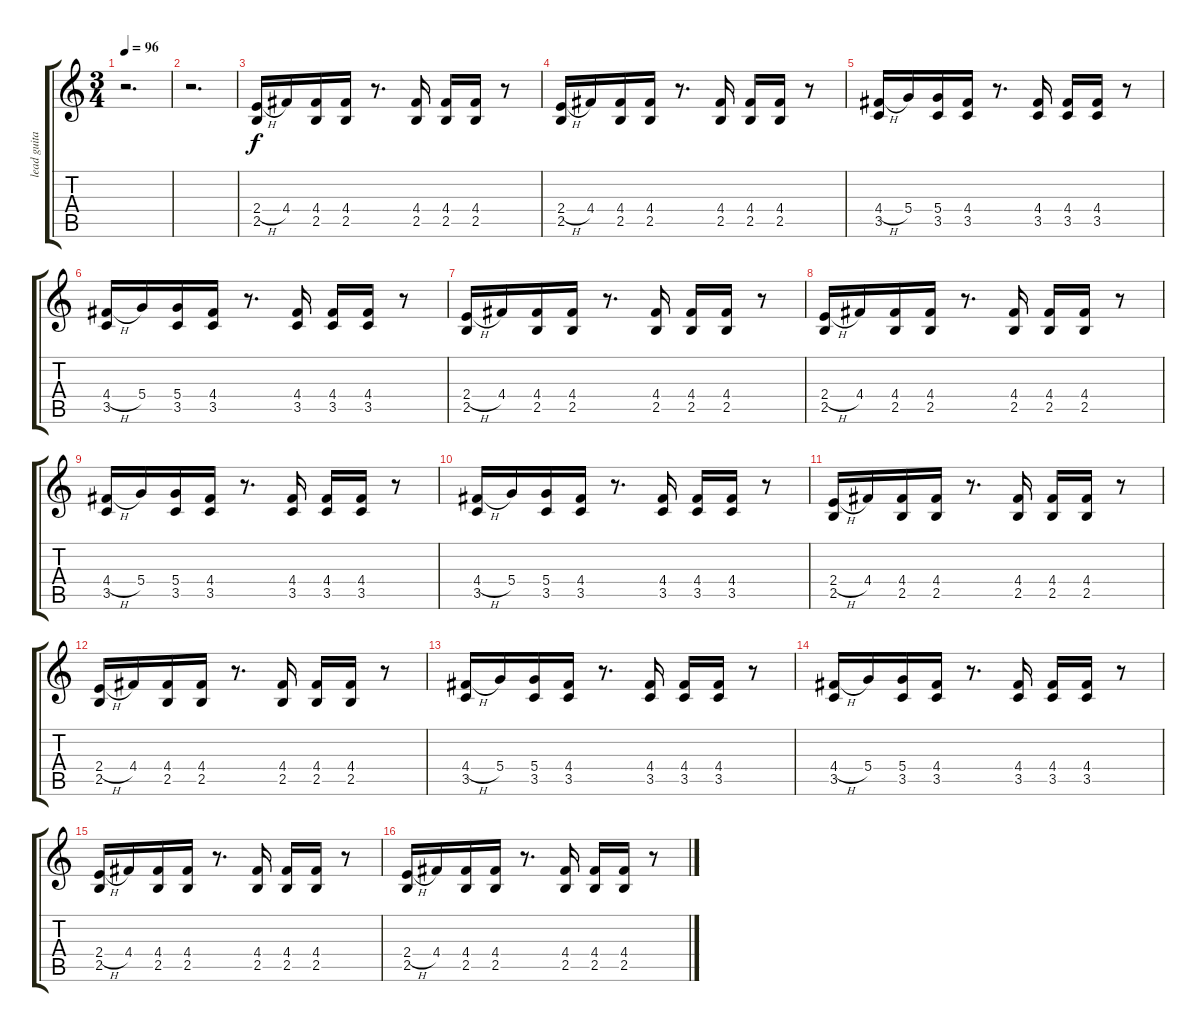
\track ("lead guitar" "lead guita") {instrument distortionguitar}
\staff {score tabs}
\tuning (E4 B3 G3 D3 A2 E2) {hide}
\ts (3 4)
\tempo 96
\clef g2
\ks c
r.2{d dy f} |
r.2{d} |
(2.4{h} 2.5).16{volume 7} 4.4.16 (4.4 2.5).16 (4.4 2.5).16 r.8{d} (4.4 2.5).16 (4.4 2.5).16 (4.4 2.5).16 r.8 |
(2.4{h} 2.5).16 4.4.16 (4.4 2.5).16 (4.4 2.5).16 r.8{d} (4.4 2.5).16 (4.4 2.5).16 (4.4 2.5).16 r.8 |
(4.4{h} 3.5).16 5.4.16 (5.4 3.5).16 (4.4 3.5).16 r.8{d} (4.4 3.5).16 (4.4 3.5).16 (4.4 3.5).16 r.8 |
(4.4{h} 3.5).16 5.4.16 (5.4 3.5).16 (4.4 3.5).16 r.8{d} (4.4 3.5).16 (4.4 3.5).16 (4.4 3.5).16 r.8 |
(2.4{h} 2.5).16 4.4.16 (4.4 2.5).16 (4.4 2.5).16 r.8{d} (4.4 2.5).16 (4.4 2.5).16 (4.4 2.5).16 r.8 |
(2.4{h} 2.5).16 4.4.16 (4.4 2.5).16 (4.4 2.5).16 r.8{d} (4.4 2.5).16 (4.4 2.5).16 (4.4 2.5).16 r.8 |
(4.4{h} 3.5).16 5.4.16 (5.4 3.5).16 (4.4 3.5).16 r.8{d} (4.4 3.5).16 (4.4 3.5).16 (4.4 3.5).16 r.8 |
(4.4{h} 3.5).16 5.4.16 (5.4 3.5).16 (4.4 3.5).16 r.8{d} (4.4 3.5).16 (4.4 3.5).16 (4.4 3.5).16 r.8 |
(2.4{h} 2.5).16 4.4.16 (4.4 2.5).16 (4.4 2.5).16 r.8{d} (4.4 2.5).16 (4.4 2.5).16 (4.4 2.5).16 r.8 |
(2.4{h} 2.5).16 4.4.16 (4.4 2.5).16 (4.4 2.5).16 r.8{d} (4.4 2.5).16 (4.4 2.5).16 (4.4 2.5).16 r.8 |
(4.4{h} 3.5).16 5.4.16 (5.4 3.5).16 (4.4 3.5).16 r.8{d} (4.4 3.5).16 (4.4 3.5).16 (4.4 3.5).16 r.8 |
(4.4{h} 3.5).16 5.4.16 (5.4 3.5).16 (4.4 3.5).16 r.8{d} (4.4 3.5).16 (4.4 3.5).16 (4.4 3.5).16 r.8 |
(2.4{h} 2.5).16 4.4.16 (4.4 2.5).16 (4.4 2.5).16 r.8{d} (4.4 2.5).16 (4.4 2.5).16 (4.4 2.5).16 r.8 |
(2.4{h} 2.5).16 4.4.16 (4.4 2.5).16 (4.4 2.5).16 r.8{d} (4.4 2.5).16 (4.4 2.5).16 (4.4 2.5).16 r.8
